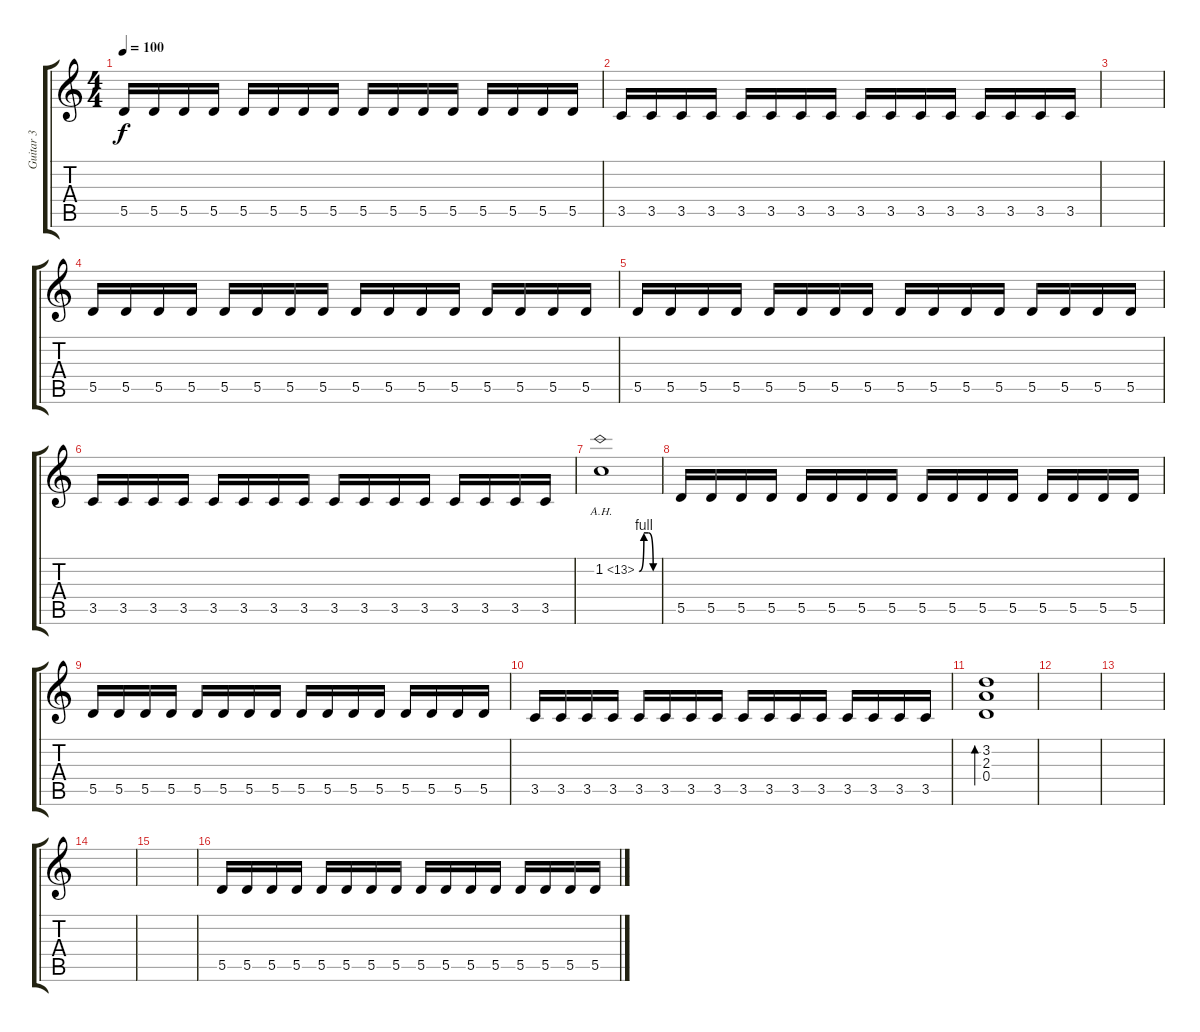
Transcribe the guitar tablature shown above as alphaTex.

\track ("Guitar 3" "Guitar 3") {instrument overdrivenguitar}
\staff {score tabs}
\tuning (E4 B3 G3 D3 A2 E2) {hide}
\ts (4 4)
\tempo 100
\clef g2
\ks c
5.5.16{dy f} 5.5.16 5.5.16 5.5.16 5.5.16 5.5.16 5.5.16 5.5.16 5.5.16 5.5.16 5.5.16 5.5.16 5.5.16 5.5.16 5.5.16 5.5.16 |
3.5.16 3.5.16 3.5.16 3.5.16 3.5.16 3.5.16 3.5.16 3.5.16 3.5.16 3.5.16 3.5.16 3.5.16 3.5.16 3.5.16 3.5.16 3.5.16 |
|
5.5.16 5.5.16 5.5.16 5.5.16 5.5.16 5.5.16 5.5.16 5.5.16 5.5.16 5.5.16 5.5.16 5.5.16 5.5.16 5.5.16 5.5.16 5.5.16 |
5.5.16 5.5.16 5.5.16 5.5.16 5.5.16 5.5.16 5.5.16 5.5.16 5.5.16 5.5.16 5.5.16 5.5.16 5.5.16 5.5.16 5.5.16 5.5.16 |
3.5.16 3.5.16 3.5.16 3.5.16 3.5.16 3.5.16 3.5.16 3.5.16 3.5.16 3.5.16 3.5.16 3.5.16 3.5.16 3.5.16 3.5.16 3.5.16 |
1.2{be (custom 0 0 15 4 30 4 45 0 60 0) ah 12}.1 |
5.5.16 5.5.16 5.5.16 5.5.16 5.5.16 5.5.16 5.5.16 5.5.16 5.5.16 5.5.16 5.5.16 5.5.16 5.5.16 5.5.16 5.5.16 5.5.16 |
5.5.16 5.5.16 5.5.16 5.5.16 5.5.16 5.5.16 5.5.16 5.5.16 5.5.16 5.5.16 5.5.16 5.5.16 5.5.16 5.5.16 5.5.16 5.5.16 |
3.5.16 3.5.16 3.5.16 3.5.16 3.5.16 3.5.16 3.5.16 3.5.16 3.5.16 3.5.16 3.5.16 3.5.16 3.5.16 3.5.16 3.5.16 3.5.16 |
(3.2 2.3 0.4).1{bd 480 volume 6} |
|
|
|
|
5.5.16 5.5.16 5.5.16 5.5.16 5.5.16 5.5.16 5.5.16 5.5.16 5.5.16 5.5.16 5.5.16 5.5.16 5.5.16 5.5.16 5.5.16 5.5.16
